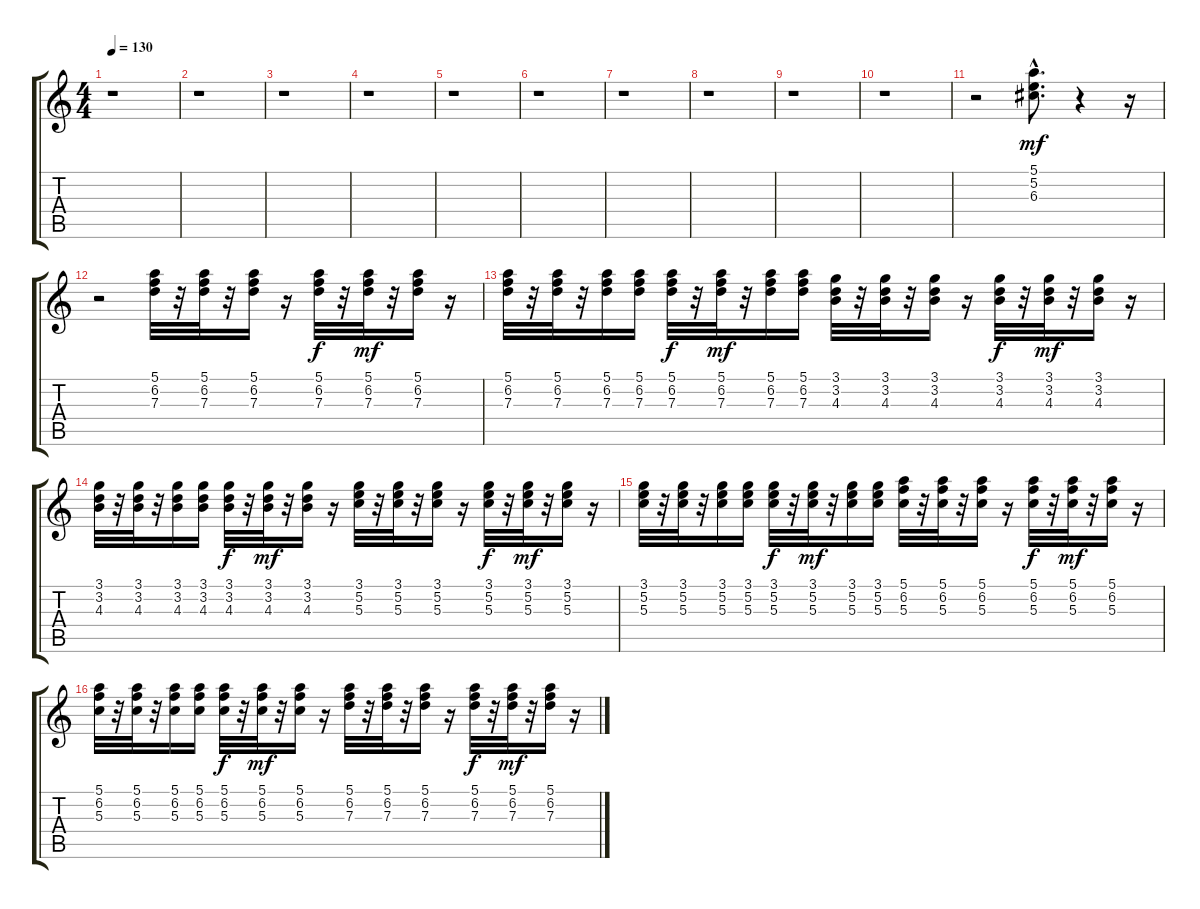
\track "" {instrument electricguitarclean}
\staff {score tabs}
\tuning (E4 B3 G3 D3 A2 E2) {hide}
\ts (4 4)
\tempo 130
\clef g2
\ks c
r.1{dy mf} |
r.1 |
r.1 |
r.1 |
r.1 |
r.1 |
r.1 |
r.1 |
r.1 |
r.1 |
r.2 (5.1{hac} 5.2{hac} 6.3{hac}).8{d} r.4 r.16 |
r.2 (5.1 6.2 7.3).32 r.32 (5.1 6.2 7.3).32 r.32 (5.1 6.2 7.3).16 r.16 (5.1 6.2 7.3).32{dy f} r.32 (5.1 6.2 7.3).32{dy mf} r.32 (5.1 6.2 7.3).16 r.16 |
(5.1 6.2 7.3).32 r.32 (5.1 6.2 7.3).32 r.32 (5.1 6.2 7.3).16 (5.1 6.2 7.3).16 (5.1 6.2 7.3).32{dy f} r.32 (5.1 6.2 7.3).32{dy mf} r.32 (5.1 6.2 7.3).16 (5.1 6.2 7.3).16 (3.1 3.2 4.3).32 r.32 (3.1 3.2 4.3).32 r.32 (3.1 3.2 4.3).16 r.16 (3.1 3.2 4.3).32{dy f} r.32 (3.1 3.2 4.3).32{dy mf} r.32 (3.1 3.2 4.3).16 r.16 |
(3.1 3.2 4.3).32 r.32 (3.1 3.2 4.3).32 r.32 (3.1 3.2 4.3).16 (3.1 3.2 4.3).16 (3.1 3.2 4.3).32{dy f} r.32 (3.1 3.2 4.3).32{dy mf} r.32 (3.1 3.2 4.3).16 r.16 (3.1 5.2 5.3).32 r.32 (3.1 5.2 5.3).32 r.32 (3.1 5.2 5.3).16 r.16 (3.1 5.2 5.3).32{dy f} r.32 (3.1 5.2 5.3).32{dy mf} r.32 (3.1 5.2 5.3).16 r.16 |
(3.1 5.2 5.3).32 r.32 (3.1 5.2 5.3).32 r.32 (3.1 5.2 5.3).16 (3.1 5.2 5.3).16 (3.1 5.2 5.3).32{dy f} r.32 (3.1 5.2 5.3).32{dy mf} r.32 (3.1 5.2 5.3).16 (3.1 5.2 5.3).16 (5.1 6.2 5.3).32 r.32 (5.1 6.2 5.3).32 r.32 (5.1 6.2 5.3).16 r.16 (5.1 6.2 5.3).32{dy f} r.32 (5.1 6.2 5.3).32{dy mf} r.32 (5.1 6.2 5.3).16 r.16 |
(5.1 6.2 5.3).32 r.32 (5.1 6.2 5.3).32 r.32 (5.1 6.2 5.3).16 (5.1 6.2 5.3).16 (5.1 6.2 5.3).32{dy f} r.32 (5.1 6.2 5.3).32{dy mf} r.32 (5.1 6.2 5.3).16 r.16 (5.1 6.2 7.3).32 r.32 (5.1 6.2 7.3).32 r.32 (5.1 6.2 7.3).16 r.16 (5.1 6.2 7.3).32{dy f} r.32 (5.1 6.2 7.3).32{dy mf} r.32 (5.1 6.2 7.3).16 r.16
